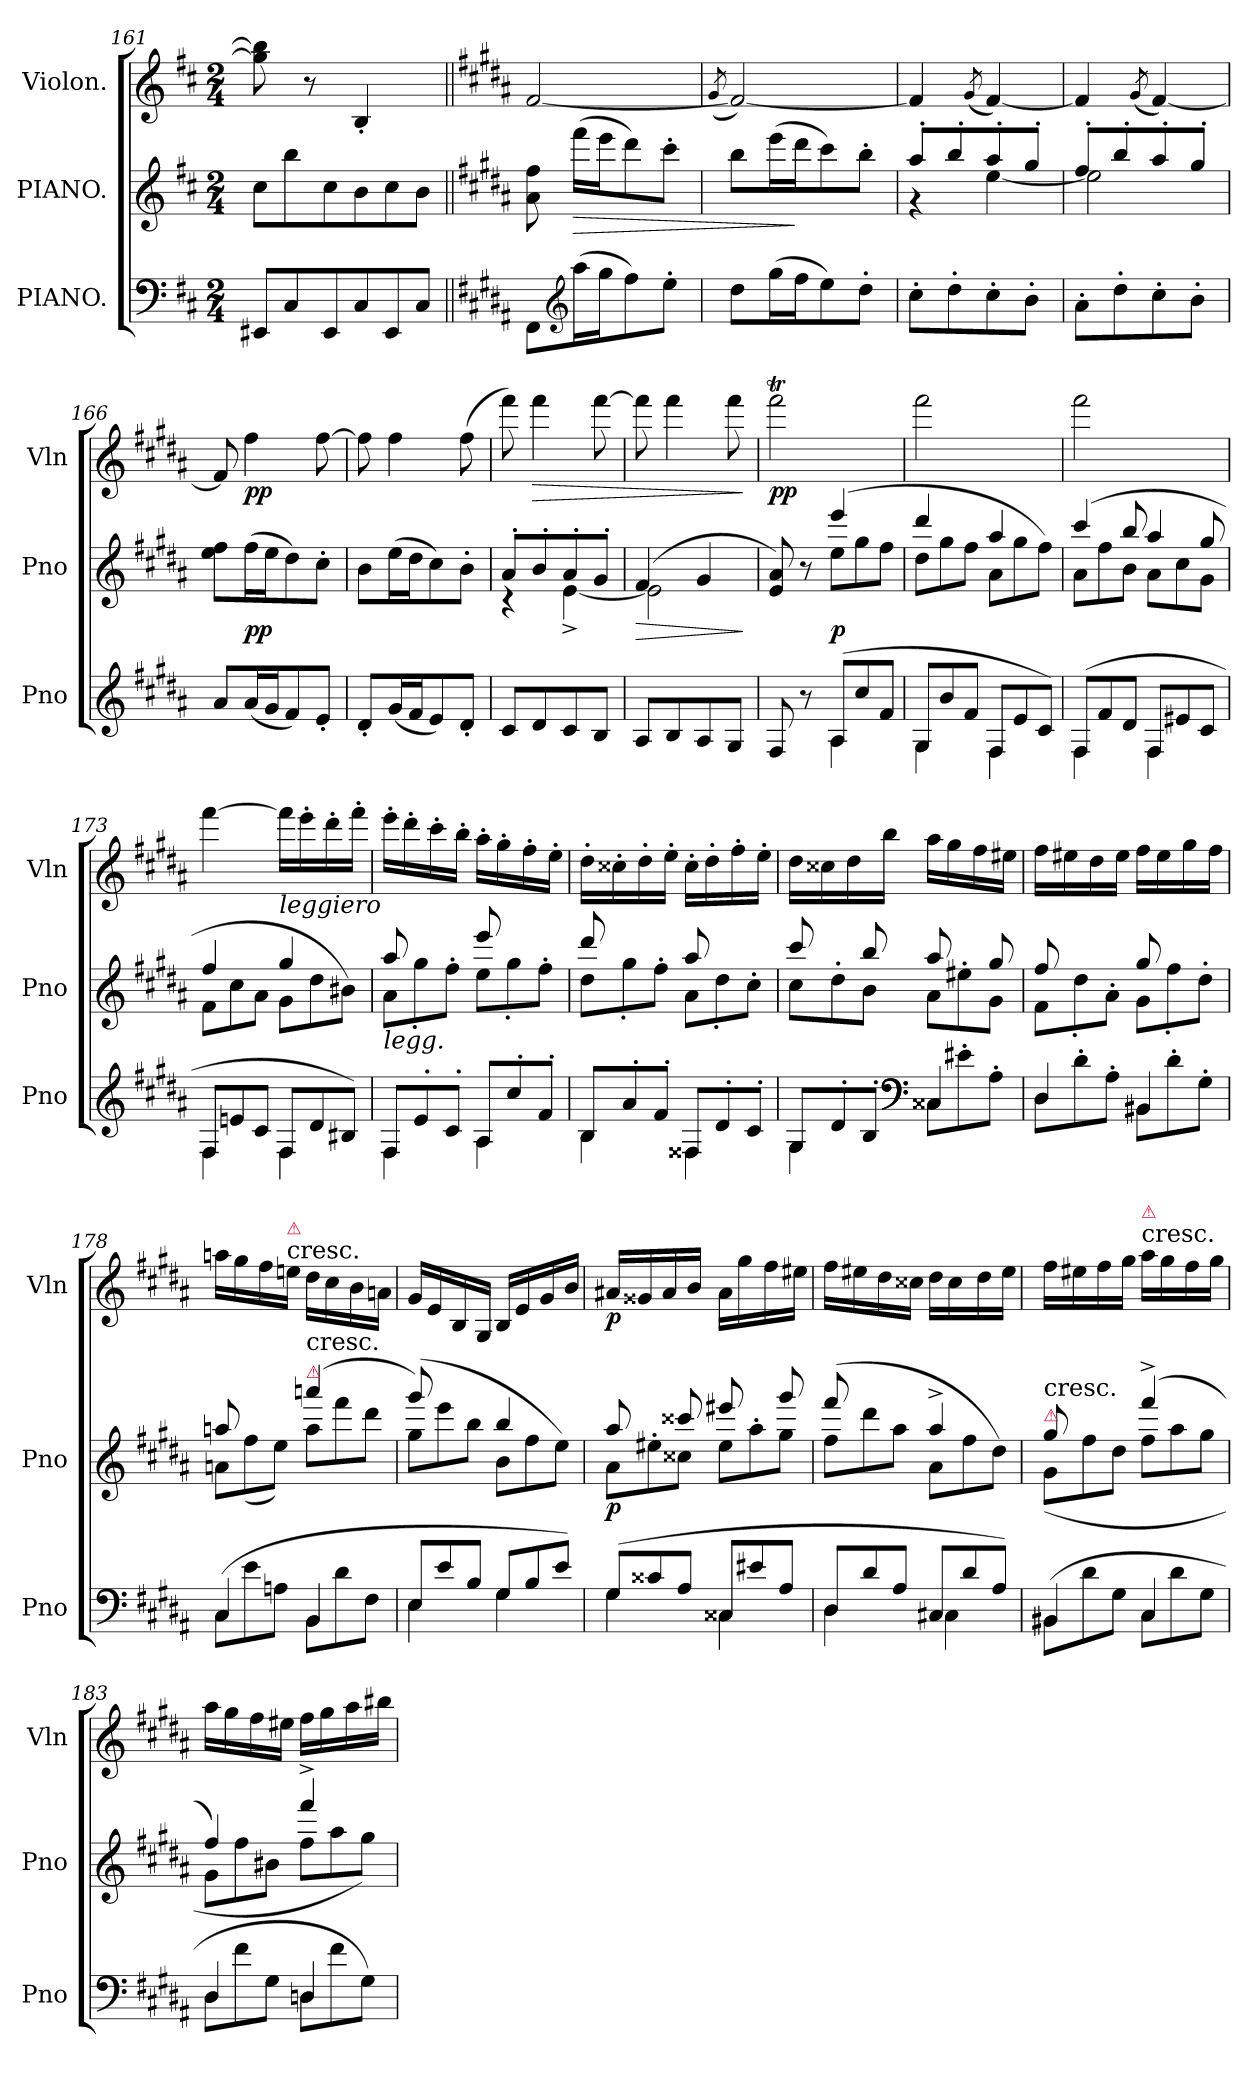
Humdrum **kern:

**kern	**kern	**dynam	**kern	**dynam
*part3	*part2	*part2	*part1	*part1
*staff3	*staff2	*staff2	*staff1	*staff1
*I"PIANO.	*I"PIANO.	*	*I"Violon.	*
*I'Pno	*I'Pno	*	*I'Vln	*
*clefF4	*clefG2	*	*clefG2	*
*k[f#c#]	*k[f#c#]	*	*k[f#c#]	*
*M2/4	*M2/4	*	*M2/4	*
*Xtuplet	*Xtuplet	*	*	*
=161	=161	=161	=161	=161
12EE#X/L	12cc#\L	.	8gg]\ 8bb]\	.
12C#/	12bb\	.	.	.
.	.	.	8r	.
12EE#/	12cc#\	.	.	.
12C#/	12b\	.	4B'/	.
12EE#/	12cc#\	.	.	.
12C#/J	12b\J	.	.	.
=162||	=162||	=162||	=162||	=162||
*k[f#c#g#d#a#]	*k[f#c#g#d#a#]	*	*k[f#c#g#d#a#]	*
8FF#\L	8a#\ 8ff#\	.	[2f#/	.
*clefG2	*	*	*	*
!	!	!LO:HP:b	!	!
(16aa#\L	(16fff#\LL	>	.	.
16gg#\J	16eee\J	.	.	.
8ff#\)	8ddd#\)	.	.	.
8ee'\J	8ccc#'\J	.	.	.
=163	=163	=163	=163	=163
.	.	.	(<8qg#/	.
8dd#\L	8bb\L	.	2f#/_)	.
(16gg#\L	(16eee\L	.	.	.
16ff#\J	16ddd#\J	]	.	.
8ee\)	8ccc#\)	.	.	.
8dd#'\J	8bb'\J	.	.	.
=164	=164	=164	=164	=164
*	*^	*	*	*
8cc#'\L	8aa#'/L	4r	.	4f#/]	.
8dd#'\	8bb'/	.	.	.	.
.	.	.	.	(<8qg#/	.
8cc#'\	8aa#'/	[4ee\	.	[4f#/)	.
8b'\J	8gg#'/J	.	.	.	.
=165	=165	=165	=165	=165	=165
8a#'\L	8ff#'/L	2ee\]	.	4f#/]	.
8dd#'\	8bb'/	.	.	.	.
.	.	.	.	(<8qg#/	.
8cc#'\	8aa#'/	.	.	[4f#/)	.
8b'\J	8gg#'/J	.	.	.	.
*	*v	*v	*	*	*
=166	=166	=166	=166	=166
8a#/L	8ee\ 8ff#\L	.	8f#/]	.
(16a#/L	(16ff#\L	pp	4ff#\	pp
16g#/J	16ee\J	.	.	.
8f#/)	8dd#\)	.	.	.
8e'/J	8cc#'\J	.	[8ff#\	.
=167	=167	=167	=167	=167
8d#'/L	8b\L	.	8ff#\]	.
(16g#/L	(16ee\L	.	4ff#\	.
16f#/J	16dd#\J	.	.	.
8e/)	8cc#\)	.	.	.
8d#'/J	8b'\J	.	(8ff#\	.
=168	=168	=168	=168	=168
*	*^	*	*	*
8c#/L	8a#'/L	4r	.	8fff#\)	.
!	!	!	!	!	!LO:HP:b
8d#/	8b'/	.	.	4fff#\	>
8c#/	8a#'/	[4e^\	.	.	.
8B/J	8g#'/J	.	.	[8fff#\	.
=169	=169	=169	=169	=169	=169
!	!	!	!LO:HP:b	!	!
8A#/L	(4f#/	2e\]	>	8fff#\]	.
8B/	.	.	.	4fff#\	.
8A#/	4g#/	.	.	.	.
8G#/J	.	.	.	8fff#\	.
*	*v	*v	*	*	*
.	.	]	.	]
=170	=170	=170	=170	=170
*^	*^	*	*	*
8F#/	4ryy	8e/ 8a#/)	4ryy	.	2fff#T\	pp
8r	.	8r	.	.	.	.
(12A#/L	4A#\	(4eee/	12ee\L	p	.	.
12cc#/	.	.	12gg#\	.	.	.
12f#/J	.	.	12ff#\J	.	.	.
=171	=171	=171	=171	=171	=171	=171
12G#/L	4G#\	4ddd#/	12dd#\L	.	2fff#\	.
12b/	.	.	12gg#\	.	.	.
12f#/J	.	.	12ff#\J	.	.	.
12F#/L	4F#\	4aa#/	12a#\L	.	.	.
12e/	.	.	12gg#\	.	.	.
12c#/J)	.	.	12ff#\J)	.	.	.
=172	=172	=172	=172	=172	=172	=172
(12F#/L	4F#\	(6ccc#/	12a#\L	.	2fff#\	.
12f#/	.	.	12ff#\	.	.	.
12d#/J	.	12bb/	12b\J	.	.	.
12F#/L	4F#\	6aa#/	12a#\L	.	.	.
12e#X/	.	.	12cc#\	.	.	.
12c#/J	.	12gg#/	12g#\J	.	.	.
=173	=173	=173	=173	=173	=173	=173
12F#/L	4F#\	4ff#/	12f#\L	.	[4fff#\	.
12en/	.	.	12cc#\	.	.	.
12c#/J	.	.	12a#\J	.	.	.
!	!	!	!	!	!LO:TX:b:i:t=leggiero	!
12F#/L	4F#\	4gg#/	12g#\L	.	16fff#TTT\LL]	.
.	.	.	.	.	16eee'\	.
12d#/	.	.	12dd#\	.	.	.
.	.	.	.	.	16ddd#'\	.
12B#X/J)	.	.	12b#X\J)	.	.	.
.	.	.	.	.	16fff#'\JJ	.
=174	=174	=174	=174	=174	=174	=174
!	!	!LO:TX:b:i:t=legg.	!	!	!	!
12F#/L	4F#\	8aa#/	12a#\L	.	16eee'\LL	.
.	.	.	.	.	16ddd#'\	.
12e'</	.	.	12gg#'>\	.	.	.
.	.	8ryy	.	.	16ccc#'\	.
12c#'</J	.	.	12ff#'>\J	.	.	.
.	.	.	.	.	16bb'\JJ	.
12A#/L	4A#\	8eee/	12ee\L	.	16aa#'\LL	.
.	.	.	.	.	16gg#'\	.
12cc#'</	.	.	12gg#'>\	.	.	.
.	.	8ryy	.	.	16ff#'\	.
12f#'</J	.	.	12ff#'>\J	.	.	.
.	.	.	.	.	16ee'\JJ	.
=175	=175	=175	=175	=175	=175	=175
12B/L	4B\	8ddd#/	12dd#\L	.	16dd#'\LL	.
.	.	.	.	.	16cc##X'\	.
12a#'</	.	.	12gg#'>\	.	.	.
.	.	8ryy	.	.	16dd#'\	.
12f#'</J	.	.	12ff#'>\J	.	.	.
.	.	.	.	.	16ee'\JJ	.
12F##X/L	4F##X\	8aa#/	12a#\L	.	16cc##'\LL	.
.	.	.	.	.	16dd#'\	.
12d#'</	.	.	12dd#'>\	.	.	.
.	.	8ryy	.	.	16ff#'\	.
12c#'</J	.	.	12cc#'>\J	.	.	.
.	.	.	.	.	16ee'\JJ	.
=176	=176	=176	=176	=176	=176	=176
12G#/L	4G#\	12ccc#/	12cc#\L	.	16dd#\LL	.
.	.	.	.	.	16cc##X\	.
12d#'</	.	12ryy	12dd#'>\	.	.	.
.	.	.	.	.	16dd#\	.
12B'</J	.	12bb/	12b\J	.	.	.
.	.	.	.	.	16bb\JJ	.
*clefF4	*	*	*	*	*	*
12C##X\L	4C##X/	12aa#/	12a#\L	.	16aa#\LL	.
.	.	.	.	.	16gg#\	.
12e#X'\	.	12ryy	12ee#X'>\	.	.	.
.	.	.	.	.	16ff#\	.
12A#'\J	.	12gg#/	12g#\J	.	.	.
.	.	.	.	.	16ee#X\JJ	.
=177	=177	=177	=177	=177	=177	=177
12D#\L	4D#/	8ff#/	12f#\L	.	16ff#\LL	.
.	.	.	.	.	16ee#X\	.
12d#'\	.	.	12dd#'>\	.	.	.
.	.	8ryy	.	.	16dd#\	.
12A#'\J	.	.	12a#'>\J	.	.	.
.	.	.	.	.	16ee#\JJ	.
12BB#X\L	4BB#X/	8gg#/	12g#\L	.	16ff#\LL	.
.	.	.	.	.	16ee#\	.
12d#'\	.	.	12ff#'>\	.	.	.
.	.	8ryy	.	.	16gg#\	.
12G#'\J	.	.	12dd#'>\J	.	.	.
.	.	.	.	.	16ff#\JJ	.
=178	=178	=178	=178	=178	=178	=178
(<12C#\L	4C#/	8aan/	12an\L	.	16aan\LL	.
.	.	.	.	.	16gg#\	.
12e\	.	.	(>12ff#\	.	.	.
.	.	8ryy	.	.	16ff#\	.
12An\J	.	.	12ee\J)	.	.	.
!	!	!	!	!	!LO:TX:t=cresc.	!
!	!	!	!	!	!LO:TX:a:color=crimson:t=⚠	!
.	.	.	.	.	16een\JJ	.
!	!	!LO:TX:t=cresc.	!	!	!	!
!	!	!LO:TX:a:color=crimson:t=⚠	!	!	!	!
12BB\L	4BB/	(4aaan/	12aa\L	.	16dd#\LL	.
.	.	.	.	.	16cc#\	.
12d#\	.	.	12fff#\	.	.	.
.	.	.	.	.	16b\	.
12F#\J	.	.	12ddd#\J	.	.	.
.	.	.	.	.	16an\JJ	.
=179	=179	=179	=179	=179	=179	=179
12E/L	4E\	(8ggg#/)	12gg#\L	.	16g#/LL	.
.	.	.	.	.	16e/	.
12e/	.	.	12eee\	.	.	.
.	.	8ryy	.	.	16B/	.
12B/J	.	.	12bb\J	.	.	.
.	.	.	.	.	16G#/JJ	.
12G#/L	4G#\	4bb/	12b\L	.	16B/LL	.
.	.	.	.	.	16e/	.
12B/	.	.	12ff#\	.	.	.
.	.	.	.	.	16g#/	.
12e/J)	.	.	12ee\J)	.	.	.
.	.	.	.	.	16b/JJ	.
=180	=180	=180	=180	=180	=180	=180
(<12G#/L	4G#\	12aa#/	12a#\L	p	16a#X/LL	p
.	.	.	.	.	16g##X/	.
12c##X/	.	12ryy	12ee#X'>\	.	.	.
.	.	.	.	.	16a#/	.
12A#/J	.	12ccc##X/	12cc##X\J	.	.	.
.	.	.	.	.	16b/JJ	.
12C##X/L	4C##X\	12eee#X/	12ee#\L	.	16a#\LL	.
.	.	.	.	.	16gg#\	.
12e#X/	.	12ryy	12aa#'>\	.	.	.
.	.	.	.	.	16ff#\	.
12A#/J	.	12ggg#/	12gg#\J	.	.	.
.	.	.	.	.	16ee#X\JJ	.
=181	=181	=181	=181	=181	=181	=181
12D#/L	4D#\	(8fff#/	12ff#\L	.	16ff#\LL	.
.	.	.	.	.	16ee#X\	.
12d#/	.	.	12ddd#\	.	.	.
.	.	8ryy	.	.	16dd#\	.
12A#/J	.	.	12aa#\J	.	.	.
.	.	.	.	.	16cc##X\JJ	.
12C#X/L	4C#\	4aa#^/	12a#\L	.	16dd#\LL	.
.	.	.	.	.	16cc##\	.
12d#/	.	.	12ff#\	.	.	.
.	.	.	.	.	16dd#\	.
12A#/J)	.	.	12dd#\J)	.	.	.
.	.	.	.	.	16ee#\JJ	.
=182	=182	=182	=182	=182	=182	=182
!	!	!LO:TX:t=cresc.	!	!	!	!
!	!	!LO:TX:a:color=crimson:t=⚠	!	!	!	!
(<12BB#X\L	4BB#X/	8gg#/	(12g#\L	.	16ff#\LL	.
.	.	.	.	.	16ee#X\	.
12d#\	.	.	12ff#\	.	.	.
.	.	8ryy	.	.	16ff#\	.
12G#\J	.	.	12dd#\J	.	.	.
.	.	.	.	.	16gg#\JJ	.
!	!	!	!	!	!LO:TX:t=cresc.	!
!	!	!	!	!	!LO:TX:a:color=crimson:t=⚠	!
12C#\L	4C#/	(4fff#^/	12ff#\L	.	16aa#\LL	.
.	.	.	.	.	16gg#\	.
12d#\	.	.	12aa#\	.	.	.
.	.	.	.	.	16ff#\	.
12G#\J	.	.	12gg#\J	.	.	.
.	.	.	.	.	16gg#\JJ	.
=183	=183	=183	=183	=183	=183	=183
12D#\L	4D#/	4ff#/)	12g#\L	.	16aa#\LL	.
.	.	.	.	.	16gg#\	.
12f#\	.	.	12ff#\	.	.	.
.	.	.	.	.	16ff#\	.
12G#\J	.	.	12b#X\J	.	.	.
.	.	.	.	.	16ee#X\JJ	.
12Dn\L	4D/	4fff#^/	12ff#\L	.	16ff#\LL	.
.	.	.	.	.	16gg#\	.
12f#\	.	.	12aa#\	.	.	.
.	.	.	.	.	16aa#\	.
12G#\J)	.	.	12gg#\J)	.	.	.
.	.	.	.	.	16bb#X\JJ	.
*v	*v	*	*	*	*	*
*	*v	*v	*	*	*
=	=	=	=	=
*-	*-	*-	*-	*-
